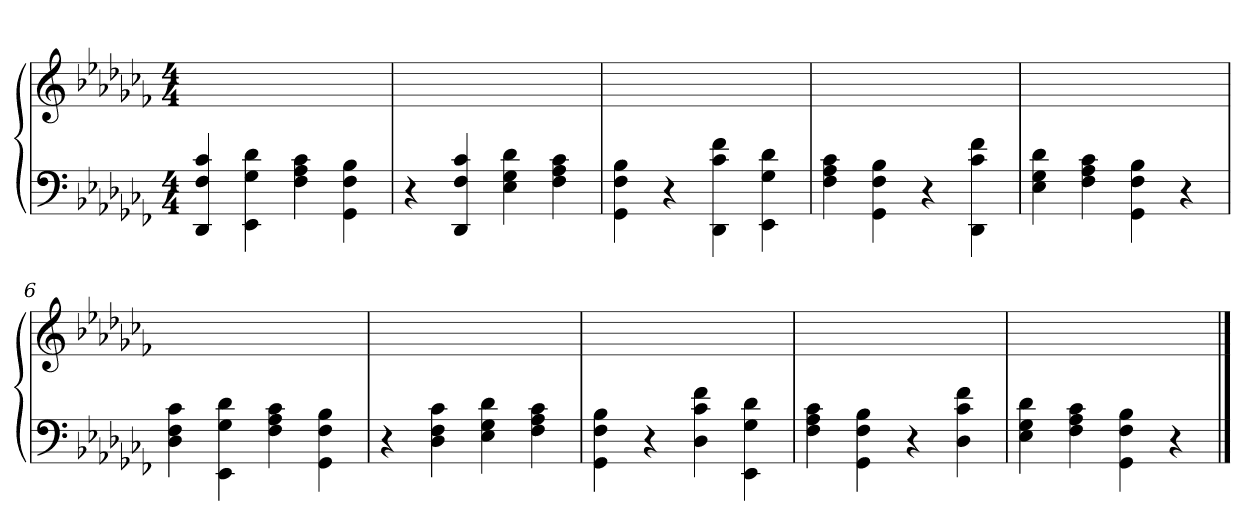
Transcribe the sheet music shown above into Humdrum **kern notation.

**kern	**kern
*part2	*part1
*staff2	*staff1
*clefF4	*clefG2
*k[b-e-a-d-g-c-f-]	*k[b-e-a-d-g-c-f-]
*C-:	*C-:
*M4/4	*M4/4
*MM60	*MM60
=1	=1
4DD- 4F- 4c-	1ryy
4EE- 4G- 4d-	.
4F- 4A- 4c-	.
4GG- 4F- 4B-	.
=2	=2
4r	1ryy
4DD- 4F- 4c-	.
4E- 4G- 4d-	.
4F- 4A- 4c-	.
=3	=3
4GG- 4F- 4B-	1ryy
4r	.
4DD- 4c- 4f-	.
4EE- 4G- 4d-	.
=4	=4
4F- 4A- 4c-	1ryy
4GG- 4F- 4B-	.
4r	.
4DD- 4c- 4f-	.
=5	=5
4E- 4G- 4d-	1ryy
4F- 4A- 4c-	.
4GG- 4F- 4B-	.
4r	.
=6	=6
4D- 4F- 4c-	1ryy
4EE- 4G- 4d-	.
4F- 4A- 4c-	.
4GG- 4F- 4B-	.
=7	=7
4r	1ryy
4D- 4F- 4c-	.
4E- 4G- 4d-	.
4F- 4A- 4c-	.
=8	=8
4GG- 4F- 4B-	1ryy
4r	.
4D- 4c- 4f-	.
4EE- 4G- 4d-	.
=9	=9
4F- 4A- 4c-	1ryy
4GG- 4F- 4B-	.
4r	.
4D- 4c- 4f-	.
=10	=10
4E- 4G- 4d-	1ryy
4F- 4A- 4c-	.
4GG- 4F- 4B-	.
4r	.
==	==
*-	*-
